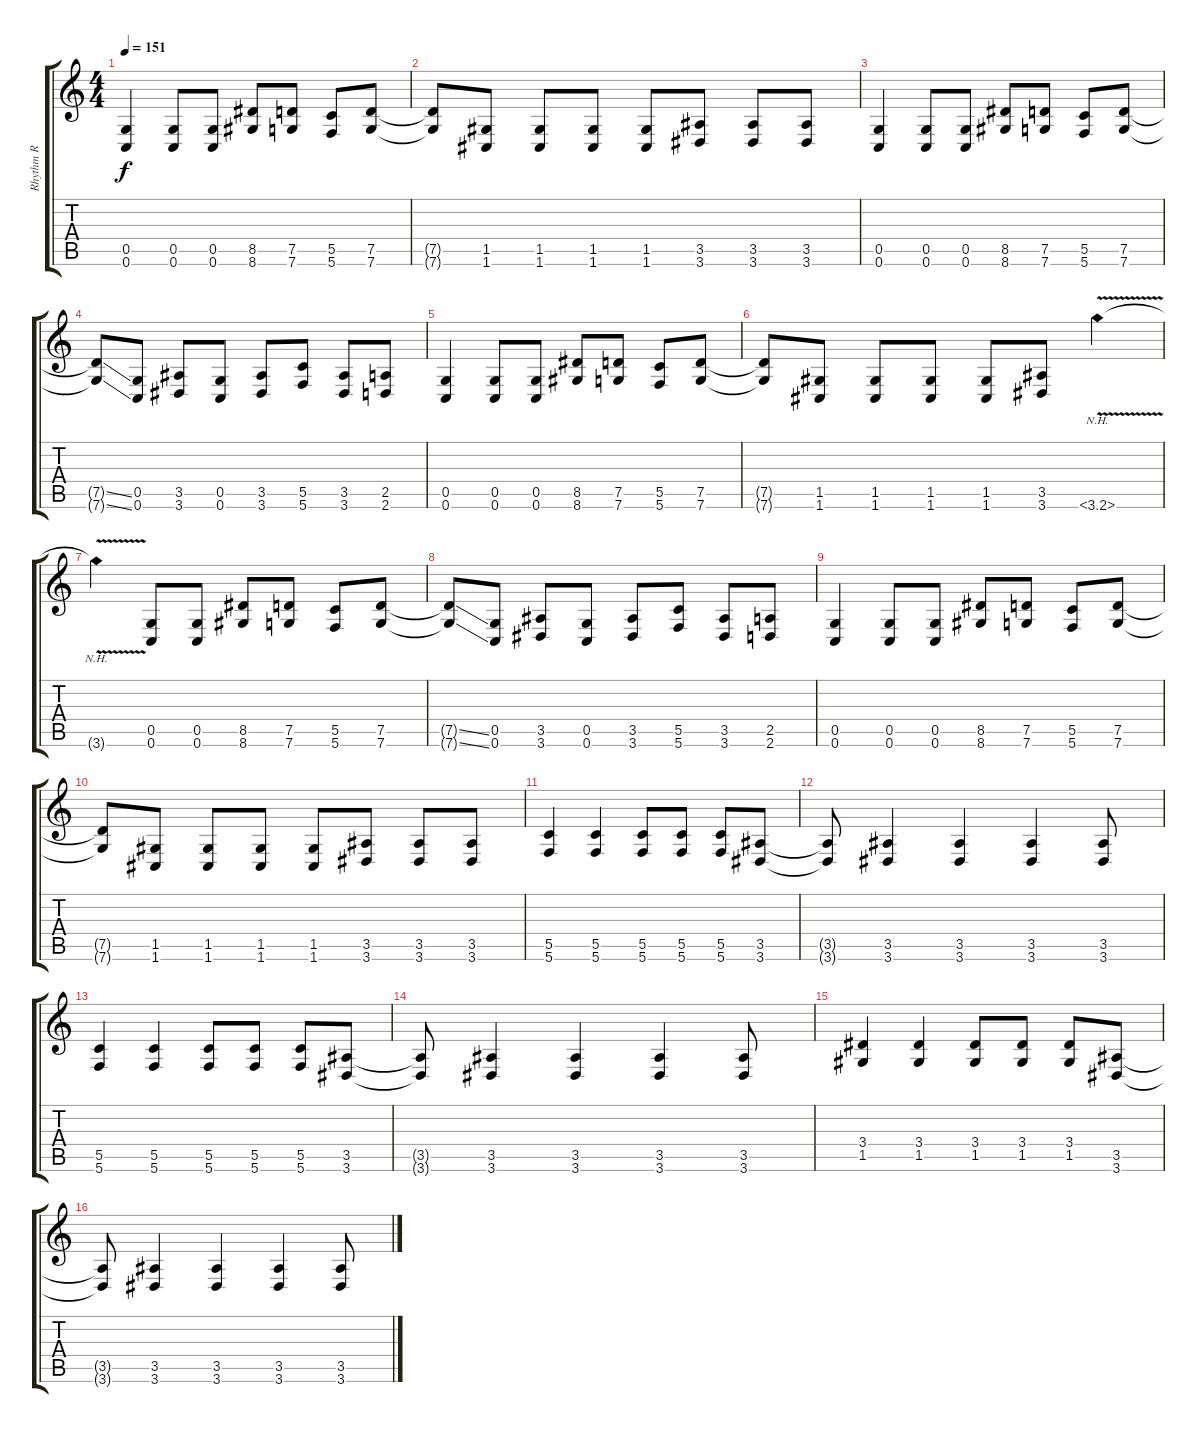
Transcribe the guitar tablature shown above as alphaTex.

\track ("Rhythm R" "Rhythm R") {instrument distortionguitar}
\staff {score tabs}
\tuning (D4 A3 F3 C3 G2 C2) {hide}
\ts (4 4)
\tempo 151
\clef g2
\ks c
(0.5 0.6).4{dy f} (0.5 0.6).8 (0.5 0.6).8 (8.5 8.6).8 (7.5 7.6).8 (5.5 5.6).8 (7.5 7.6).8 |
(7.5{t} 7.6{t}).8 (1.5 1.6).8 (1.5 1.6).8 (1.5 1.6).8 (1.5 1.6).8 (3.5 3.6).8 (3.5 3.6).8 (3.5 3.6).8 |
(0.5 0.6).4 (0.5 0.6).8 (0.5 0.6).8 (8.5 8.6).8 (7.5 7.6).8 (5.5 5.6).8 (7.5 7.6).8 |
(7.5{ss t} 7.6{ss t}).8 (0.5 0.6).8 (3.5 3.6).8 (0.5 0.6).8 (3.5 3.6).8 (5.5 5.6).8 (3.5 3.6).8 (2.5 2.6).8 |
(0.5 0.6).4 (0.5 0.6).8 (0.5 0.6).8 (8.5 8.6).8 (7.5 7.6).8 (5.5 5.6).8 (7.5 7.6).8 |
(7.5{t} 7.6{t}).8 (1.5 1.6).8 (1.5 1.6).8 (1.5 1.6).8 (1.5 1.6).8 (3.5 3.6).8 3.6{nh v}.4 |
3.6{nh v t}.4 (0.5 0.6).8 (0.5 0.6).8 (8.5 8.6).8 (7.5 7.6).8 (5.5 5.6).8 (7.5 7.6).8 |
(7.5{ss t} 7.6{ss t}).8 (0.5 0.6).8 (3.5 3.6).8 (0.5 0.6).8 (3.5 3.6).8 (5.5 5.6).8 (3.5 3.6).8 (2.5 2.6).8 |
(0.5 0.6).4 (0.5 0.6).8 (0.5 0.6).8 (8.5 8.6).8 (7.5 7.6).8 (5.5 5.6).8 (7.5 7.6).8 |
(7.5{t} 7.6{t}).8 (1.5 1.6).8 (1.5 1.6).8 (1.5 1.6).8 (1.5 1.6).8 (3.5 3.6).8 (3.5 3.6).8 (3.5 3.6).8 |
(5.5 5.6).4 (5.5 5.6).4 (5.5 5.6).8 (5.5 5.6).8 (5.5 5.6).8 (3.5 3.6).8 |
(3.5{t} 3.6{t}).8 (3.5 3.6).4 (3.5 3.6).4 (3.5 3.6).4 (3.5 3.6).8 |
(5.5 5.6).4 (5.5 5.6).4 (5.5 5.6).8 (5.5 5.6).8 (5.5 5.6).8 (3.5 3.6).8 |
(3.5{t} 3.6{t}).8 (3.5 3.6).4 (3.5 3.6).4 (3.5 3.6).4 (3.5 3.6).8 |
(3.4 1.5).4 (3.4 1.5).4 (3.4 1.5).8 (3.4 1.5).8 (3.4 1.5).8 (3.5 3.6).8 |
(3.5{t} 3.6{t}).8 (3.5 3.6).4 (3.5 3.6).4 (3.5 3.6).4 (3.5 3.6).8
